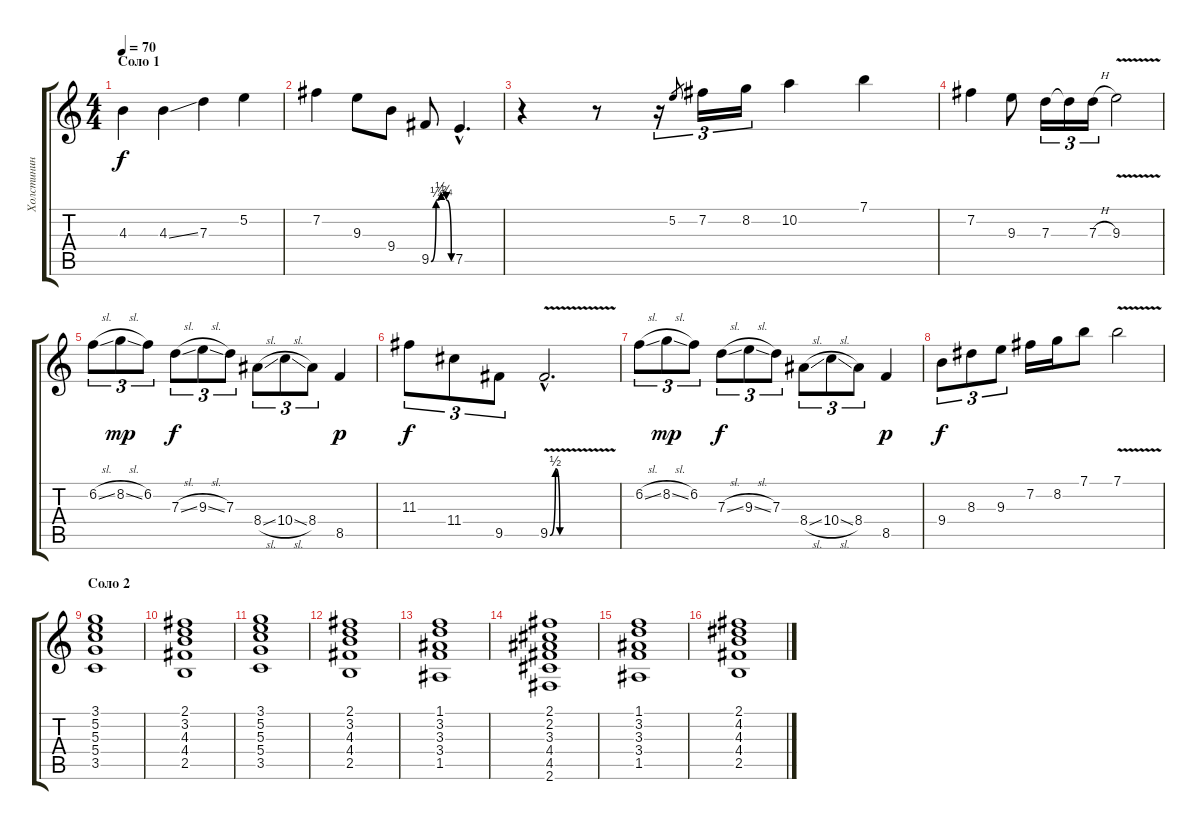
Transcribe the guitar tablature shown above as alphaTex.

\track ("Холстинин" "Холстинин") {instrument acousticguitarsteel}
\staff {score tabs}
\tuning (E4 B3 G3 D3 A2 E2) {hide}
\ts (4 4)
\section ("" "Соло 1")
\tempo 70
\clef g2
\ks c
4.3.4{dy f volume 14} 4.3{ss}.4 7.3.4 5.2.4 |
7.2.4 9.3.8 9.4.8 9.5{be (custom 0 0 15 1 30 2 45 1 60 0)}.8 7.5{hac}.4{d} |
r.4 r.8 r.16{tu (3 2)} 5.2.8{gr} 7.2.16{tu (3 2)} 8.2.16{tu (3 2)} 10.2.4 7.1.4 |
7.2.4 9.3.8 7.3.16{tu (3 2)} 7.3{t}.16{tu (3 2)} 7.3{h}.16{tu (3 2)} 9.3{v}.2 |
6.2{sl}.8{tu (3 2)} 8.2{sl}.8{tu (3 2) dy mp} 6.2.8{tu (3 2)} 7.3{sl}.8{tu (3 2) dy f} 9.3{sl}.8{tu (3 2)} 7.3.8{tu (3 2)} 8.4{sl}.8{tu (3 2)} 10.4{sl}.8{tu (3 2)} 8.4.8{tu (3 2)} 8.5.4{dy p} |
11.3.8{tu (3 2) dy f} 11.4.8{tu (3 2)} 9.5.8{tu (3 2)} 9.5{be (custom 0 0 5 2 9 0 30 0 46 0 57 0 60 0) v hac}.2{d} |
6.2{sl}.8{tu (3 2)} 8.2{sl}.8{tu (3 2) dy mp} 6.2.8{tu (3 2)} 7.3{sl}.8{tu (3 2) dy f} 9.3{sl}.8{tu (3 2)} 7.3.8{tu (3 2)} 8.4{sl}.8{tu (3 2)} 10.4{sl}.8{tu (3 2)} 8.4.8{tu (3 2)} 8.5.4{dy p} |
9.4.8{tu (3 2) dy f} 8.3.8{tu (3 2)} 9.3.8{tu (3 2)} 7.2.16 8.2.16 7.1.8 7.1{v}.2 |
\section ("" "Соло 2")
(3.1 5.2 5.3 5.4 3.5).1{volume 9 instrument electricguitarclean} |
(2.1 3.2 4.3 4.4 2.5).1 |
(3.1 5.2 5.3 5.4 3.5).1 |
(2.1 3.2 4.3 4.4 2.5).1 |
(1.1 3.2 3.3 3.4 1.5).1 |
(2.1 2.2 3.3 4.4 4.5 2.6).1 |
(1.1 3.2 3.3 3.4 1.5).1 |
(2.1 4.2 4.3 4.4 2.5).1
